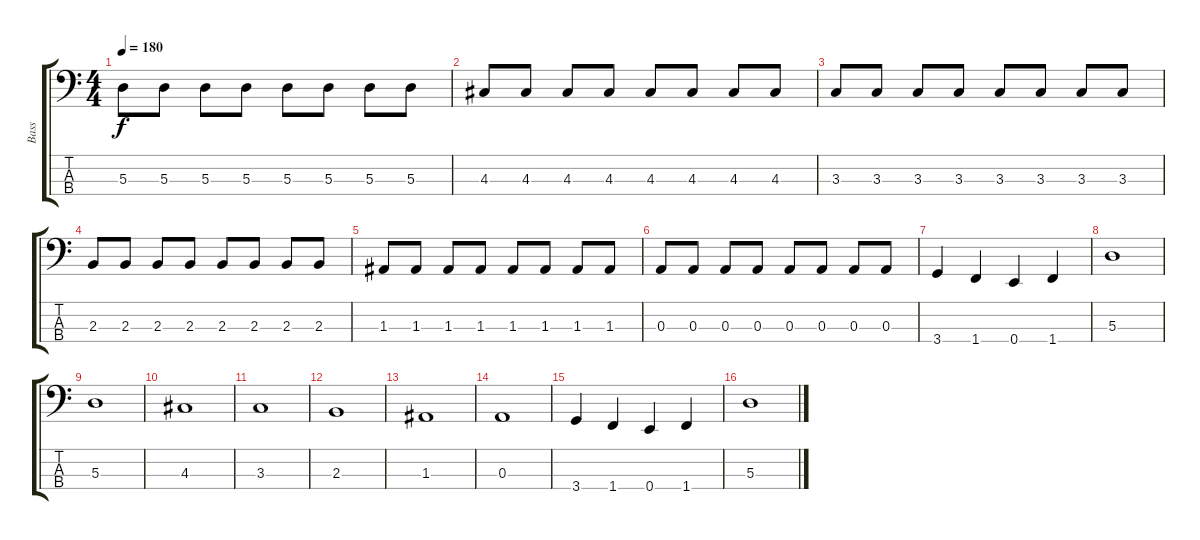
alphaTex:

\track ("Bass" "Bass") {instrument electricbassfinger}
\staff {score tabs}
\tuning (G2 D2 A1 E1) {hide}
\ts (4 4)
\tempo 180
\clef f4
\ks c
5.3.8{dy f} 5.3.8 5.3.8 5.3.8 5.3.8 5.3.8 5.3.8 5.3.8 |
4.3.8 4.3.8 4.3.8 4.3.8 4.3.8 4.3.8 4.3.8 4.3.8 |
3.3.8 3.3.8 3.3.8 3.3.8 3.3.8 3.3.8 3.3.8 3.3.8 |
2.3.8 2.3.8 2.3.8 2.3.8 2.3.8 2.3.8 2.3.8 2.3.8 |
1.3.8 1.3.8 1.3.8 1.3.8 1.3.8 1.3.8 1.3.8 1.3.8 |
0.3.8 0.3.8 0.3.8 0.3.8 0.3.8 0.3.8 0.3.8 0.3.8 |
3.4.4 1.4.4 0.4.4 1.4.4 |
5.3.1 |
5.3.1 |
4.3.1 |
3.3.1 |
2.3.1 |
1.3.1 |
0.3.1 |
3.4.4 1.4.4 0.4.4 1.4.4 |
5.3.1
